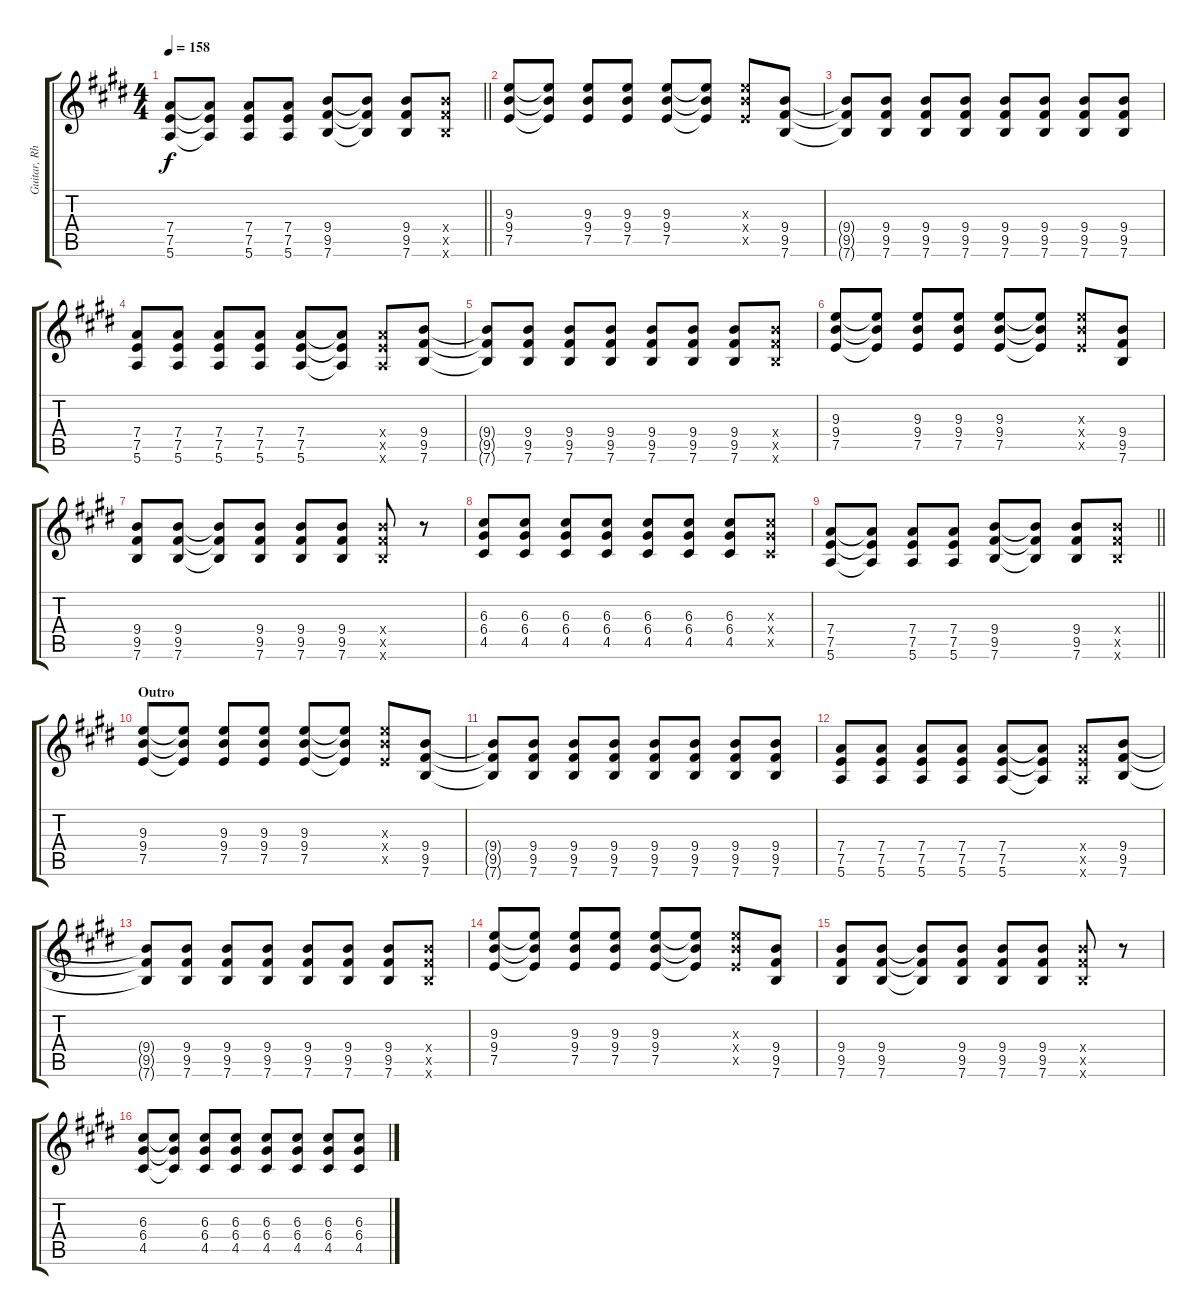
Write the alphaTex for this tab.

\track ("Guitar, Rhythm" "Guitar, Rh") {instrument overdrivenguitar}
\staff {score tabs}
\tuning (E4 B3 G3 D3 A2 E2) {hide}
\ts (4 4)
\tempo 158
\clef g2
\barLineRight lightlight
\ks c#minor
(7.4 7.5 5.6).8{dy f} (7.4{t} 7.5{t} 5.6{t}).8 (7.4 7.5 5.6).8 (7.4 7.5 5.6).8 (9.4 9.5 7.6).8 (9.4{t} 9.5{t} 7.6{t}).8 (9.4 9.5 7.6).8 (9.4{x} 9.5{x} 7.6{x}).8 |
\ks e
(9.3 9.4 7.5).8 (9.3{t} 9.4{t} 7.5{t}).8 (9.3 9.4 7.5).8 (9.3 9.4 7.5).8 (9.3 9.4 7.5).8 (9.3{t} 9.4{t} 7.5{t}).8 (9.3{x} 9.4{x} 7.5{x}).8 (9.4 9.5 7.6).8 |
\ks c#minor
(9.4{t} 9.5{t} 7.6{t}).8 (9.4 9.5 7.6).8 (9.4 9.5 7.6).8 (9.4 9.5 7.6).8 (9.4 9.5 7.6).8 (9.4 9.5 7.6).8 (9.4 9.5 7.6).8 (9.4 9.5 7.6).8 |
(7.4 7.5 5.6).8 (7.4 7.5 5.6).8 (7.4 7.5 5.6).8 (7.4 7.5 5.6).8 (7.4 7.5 5.6).8 (7.4{t} 7.5{t} 5.6{t}).8 (7.4{x} 7.5{x} 5.6{x}).8 (9.4 9.5 7.6).8 |
(9.4{t} 9.5{t} 7.6{t}).8 (9.4 9.5 7.6).8 (9.4 9.5 7.6).8 (9.4 9.5 7.6).8 (9.4 9.5 7.6).8 (9.4 9.5 7.6).8 (9.4 9.5 7.6).8 (9.4{x} 9.5{x} 7.6{x}).8 |
\ks e
(9.3 9.4 7.5).8 (9.3{t} 9.4{t} 7.5{t}).8 (9.3 9.4 7.5).8 (9.3 9.4 7.5).8 (9.3 9.4 7.5).8 (9.3{t} 9.4{t} 7.5{t}).8 (9.3{x} 9.4{x} 7.5{x}).8 (9.4 9.5 7.6).8 |
\ks c#minor
(9.4 9.5 7.6).8 (9.4 9.5 7.6).8 (9.4{t} 9.5{t} 7.6{t}).8 (9.4 9.5 7.6).8 (9.4 9.5 7.6).8 (9.4 9.5 7.6).8 (9.4{x} 9.5{x} 7.6{x}).8 r.8 |
(6.3 6.4 4.5).8 (6.3 6.4 4.5).8 (6.3 6.4 4.5).8 (6.3 6.4 4.5).8 (6.3 6.4 4.5).8 (6.3 6.4 4.5).8 (6.3 6.4 4.5).8 (6.3{x} 6.4{x} 4.5{x}).8 |
\barLineRight lightlight
(7.4 7.5 5.6).8 (7.4{t} 7.5{t} 5.6{t}).8 (7.4 7.5 5.6).8 (7.4 7.5 5.6).8 (9.4 9.5 7.6).8 (9.4{t} 9.5{t} 7.6{t}).8 (9.4 9.5 7.6).8 (9.4{x} 9.5{x} 7.6{x}).8 |
\section ("" "Outro")
\ks e
(9.3 9.4 7.5).8 (9.3{t} 9.4{t} 7.5{t}).8 (9.3 9.4 7.5).8 (9.3 9.4 7.5).8 (9.3 9.4 7.5).8 (9.3{t} 9.4{t} 7.5{t}).8 (9.3{x} 9.4{x} 7.5{x}).8 (9.4 9.5 7.6).8 |
\ks c#minor
(9.4{t} 9.5{t} 7.6{t}).8 (9.4 9.5 7.6).8 (9.4 9.5 7.6).8 (9.4 9.5 7.6).8 (9.4 9.5 7.6).8 (9.4 9.5 7.6).8 (9.4 9.5 7.6).8 (9.4 9.5 7.6).8 |
(7.4 7.5 5.6).8 (7.4 7.5 5.6).8 (7.4 7.5 5.6).8 (7.4 7.5 5.6).8 (7.4 7.5 5.6).8 (7.4{t} 7.5{t} 5.6{t}).8 (7.4{x} 7.5{x} 5.6{x}).8 (9.4 9.5 7.6).8 |
(9.4{t} 9.5{t} 7.6{t}).8 (9.4 9.5 7.6).8 (9.4 9.5 7.6).8 (9.4 9.5 7.6).8 (9.4 9.5 7.6).8 (9.4 9.5 7.6).8 (9.4 9.5 7.6).8 (9.4{x} 9.5{x} 7.6{x}).8 |
\ks e
(9.3 9.4 7.5).8 (9.3{t} 9.4{t} 7.5{t}).8 (9.3 9.4 7.5).8 (9.3 9.4 7.5).8 (9.3 9.4 7.5).8 (9.3{t} 9.4{t} 7.5{t}).8 (9.3{x} 9.4{x} 7.5{x}).8 (9.4 9.5 7.6).8 |
\ks c#minor
(9.4 9.5 7.6).8 (9.4 9.5 7.6).8 (9.4{t} 9.5{t} 7.6{t}).8 (9.4 9.5 7.6).8 (9.4 9.5 7.6).8 (9.4 9.5 7.6).8 (9.4{x} 9.5{x} 7.6{x}).8 r.8 |
(6.3 6.4 4.5).8 (6.3{t} 6.4{t} 4.5{t}).8 (6.3 6.4 4.5).8 (6.3 6.4 4.5).8 (6.3 6.4 4.5).8 (6.3 6.4 4.5).8 (6.3 6.4 4.5).8 (6.3 6.4 4.5).8
